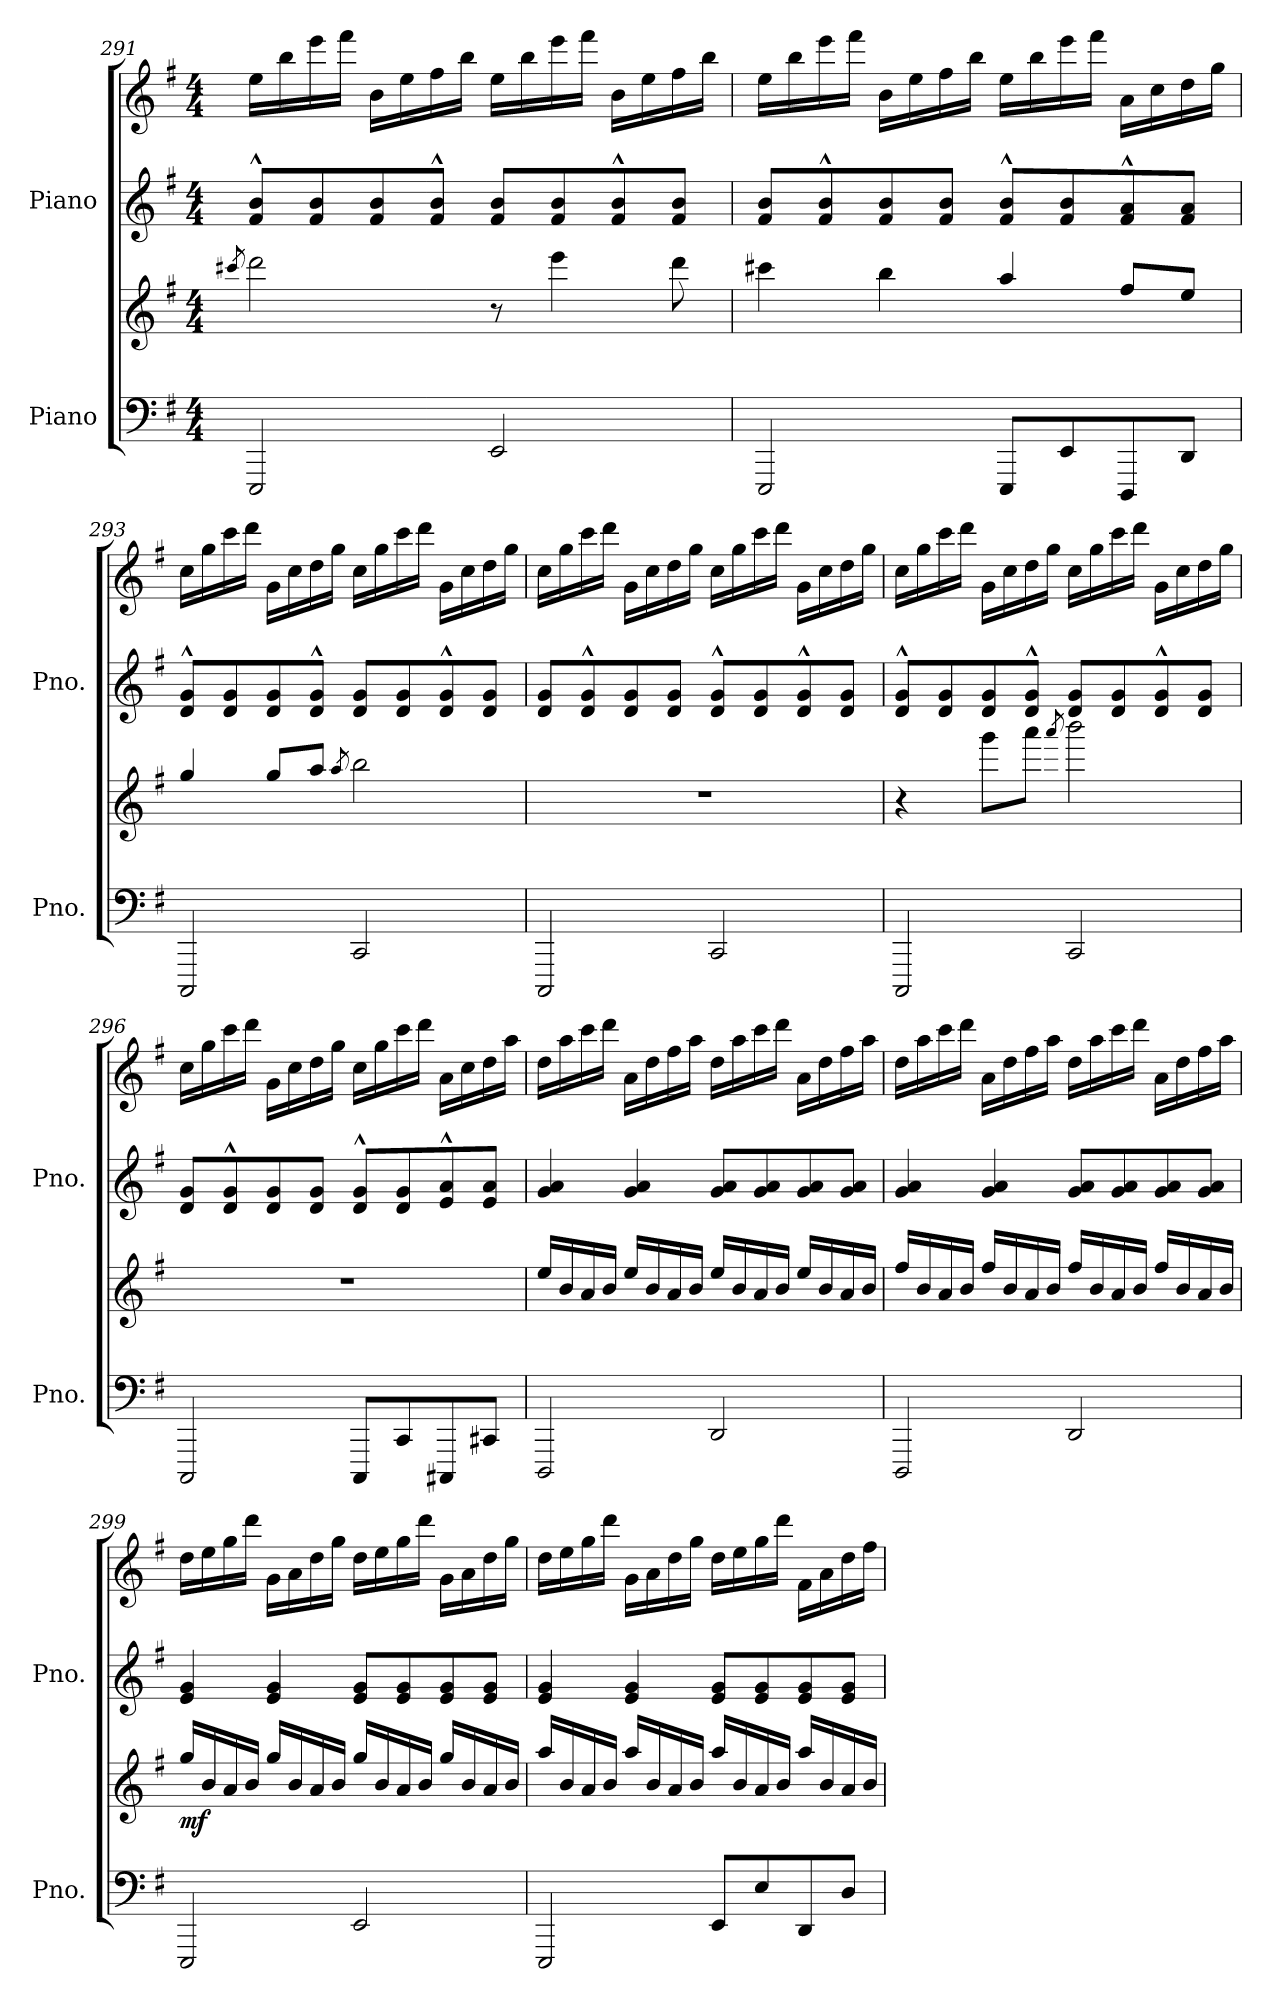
**kern	**kern	**dynam	**kern	**kern
*part2	*part2	*part2	*part1	*part1
*staff4	*staff3	*staff3/4	*staff2	*staff1
*I"Piano	*	*	*I"Piano	*
*I'Pno.	*	*	*I'Pno.	*
!!LO:LB:g=z
*clefF4	*clefG2	*	*clefG2	*clefG2
*k[f#]	*k[f#]	*	*k[f#]	*k[f#]
*M4/4	*M4/4	*	*M4/4	*M4/4
=291	=291	=291	=291	=291
.	8qccc#X/	.	.	.
2EEE/	2ddd\	.	8f#/^^ 8b/^^L	16ee\LL
.	.	.	.	16bb\
.	.	.	8f#/ 8b/	16eee\
.	.	.	.	16fff#\JJ
.	.	.	8f#/ 8b/	16b\LL
.	.	.	.	16ee\
.	.	.	8f#/^^ 8b/^^J	16ff#\
.	.	.	.	16bb\JJ
2EE/	8r	.	8f#/ 8b/L	16ee\LL
.	.	.	.	16bb\
.	4eee\	.	8f#/ 8b/	16eee\
.	.	.	.	16fff#\JJ
.	.	.	8f#/^^ 8b/^^	16b\LL
.	.	.	.	16ee\
.	8ddd\	.	8f#/ 8b/J	16ff#\
.	.	.	.	16bb\JJ
=292	=292	=292	=292	=292
2EEE/	4ccc#X\	.	8f#/ 8b/L	16ee\LL
.	.	.	.	16bb\
.	.	.	8f#/^^ 8b/^^	16eee\
.	.	.	.	16fff#\JJ
.	4bb\	.	8f#/ 8b/	16b\LL
.	.	.	.	16ee\
.	.	.	8f#/ 8b/J	16ff#\
.	.	.	.	16bb\JJ
8EEE/L	4aa/	.	8f#/^^ 8b/^^L	16ee\LL
.	.	.	.	16bb\
8EE/	.	.	8f#/ 8b/	16eee\
.	.	.	.	16fff#\JJ
8DDD/	8ff#/L	.	8f#/^^ 8a/^^	16a\LL
.	.	.	.	16cc\
8DD/J	8ee/J	.	8f#/ 8a/J	16dd\
.	.	.	.	16gg\JJ
!!LO:PB:g=z
=293	=293	=293	=293	=293
2CCC/	4gg/	.	8d/^^ 8g/^^L	16cc\LL
.	.	.	.	16gg\
.	.	.	8d/ 8g/	16ccc\
.	.	.	.	16ddd\JJ
.	8gg/L	.	8d/ 8g/	16g\LL
.	.	.	.	16cc\
.	8aa/J	.	8d/^^ 8g/^^J	16dd\
.	.	.	.	16gg\JJ
.	8qaa/	.	.	.
2CC/	2bb\	.	8d/ 8g/L	16cc\LL
.	.	.	.	16gg\
.	.	.	8d/ 8g/	16ccc\
.	.	.	.	16ddd\JJ
.	.	.	8d/^^ 8g/^^	16g\LL
.	.	.	.	16cc\
.	.	.	8d/ 8g/J	16dd\
.	.	.	.	16gg\JJ
=294	=294	=294	=294	=294
2CCC/	1r	.	8d/ 8g/L	16cc\LL
.	.	.	.	16gg\
.	.	.	8d/^^ 8g/^^	16ccc\
.	.	.	.	16ddd\JJ
.	.	.	8d/ 8g/	16g\LL
.	.	.	.	16cc\
.	.	.	8d/ 8g/J	16dd\
.	.	.	.	16gg\JJ
2CC/	.	.	8d/^^ 8g/^^L	16cc\LL
.	.	.	.	16gg\
.	.	.	8d/ 8g/	16ccc\
.	.	.	.	16ddd\JJ
.	.	.	8d/^^ 8g/^^	16g\LL
.	.	.	.	16cc\
.	.	.	8d/ 8g/J	16dd\
.	.	.	.	16gg\JJ
!!LO:LB:g=z
=295	=295	=295	=295	=295
2CCC/	4r	.	8d/^^ 8g/^^L	16cc\LL
.	.	.	.	16gg\
.	.	.	8d/ 8g/	16ccc\
.	.	.	.	16ddd\JJ
.	8ggg\L	.	8d/ 8g/	16g\LL
.	.	.	.	16cc\
.	8aaa\J	.	8d/^^ 8g/^^J	16dd\
.	.	.	.	16gg\JJ
.	8qaaa/	.	.	.
2CC/	2bbb\	.	8d/ 8g/L	16cc\LL
.	.	.	.	16gg\
.	.	.	8d/ 8g/	16ccc\
.	.	.	.	16ddd\JJ
.	.	.	8d/^^ 8g/^^	16g\LL
.	.	.	.	16cc\
.	.	.	8d/ 8g/J	16dd\
.	.	.	.	16gg\JJ
=296	=296	=296	=296	=296
2CCC/	1r	.	8d/ 8g/L	16cc\LL
.	.	.	.	16gg\
.	.	.	8d/^^ 8g/^^	16ccc\
.	.	.	.	16ddd\JJ
.	.	.	8d/ 8g/	16g\LL
.	.	.	.	16cc\
.	.	.	8d/ 8g/J	16dd\
.	.	.	.	16gg\JJ
8CCC/L	.	.	8d/^^ 8g/^^L	16cc\LL
.	.	.	.	16gg\
8CC/	.	.	8d/ 8g/	16ccc\
.	.	.	.	16ddd\JJ
8CCC#X/	.	.	8e/^^ 8a/^^	16a\LL
.	.	.	.	16cc\
8CC#X/J	.	.	8e/ 8a/J	16dd\
.	.	.	.	16aa\JJ
!!LO:LB:g=z
=297	=297	=297	=297	=297
!	!	!LO:DY:b=2	!	!
!	!	!LO:DY:n=1:b	!	!
2DDD/	16ee/LL	mf mp	4g/ 4a/	16dd\LL
.	16b/	.	.	16aa\
.	16a/	.	.	16ccc\
.	16b/JJ	.	.	16ddd\JJ
.	16ee/LL	.	4g/ 4a/	16a\LL
.	16b/	.	.	16dd\
.	16a/	.	.	16ff#\
.	16b/JJ	.	.	16aa\JJ
2DD/	16ee/LL	.	8g/ 8a/L	16dd\LL
.	16b/	.	.	16aa\
.	16a/	.	8g/ 8a/	16ccc\
.	16b/JJ	.	.	16ddd\JJ
.	16ee/LL	.	8g/ 8a/	16a\LL
.	16b/	.	.	16dd\
.	16a/	.	8g/ 8a/J	16ff#\
.	16b/JJ	.	.	16aa\JJ
=298	=298	=298	=298	=298
2DDD/	16ff#/LL	.	4g/ 4a/	16dd\LL
.	16b/	.	.	16aa\
.	16a/	.	.	16ccc\
.	16b/JJ	.	.	16ddd\JJ
.	16ff#/LL	.	4g/ 4a/	16a\LL
.	16b/	.	.	16dd\
.	16a/	.	.	16ff#\
.	16b/JJ	.	.	16aa\JJ
2DD/	16ff#/LL	.	8g/ 8a/L	16dd\LL
.	16b/	.	.	16aa\
.	16a/	.	8g/ 8a/	16ccc\
.	16b/JJ	.	.	16ddd\JJ
.	16ff#/LL	.	8g/ 8a/	16a\LL
.	16b/	.	.	16dd\
.	16a/	.	8g/ 8a/J	16ff#\
.	16b/JJ	.	.	16aa\JJ
!!LO:PB:g=z
=299	=299	=299	=299	=299
!	!	!LO:DY:b	!	!
2EEE/	16gg/LL	mf	4e/ 4g/	16dd\LL
.	16b/	.	.	16ee\
.	16a/	.	.	16gg\
.	16b/JJ	.	.	16ddd\JJ
.	16gg/LL	.	4e/ 4g/	16g\LL
.	16b/	.	.	16a\
.	16a/	.	.	16dd\
.	16b/JJ	.	.	16gg\JJ
2EE/	16gg/LL	.	8e/ 8g/L	16dd\LL
.	16b/	.	.	16ee\
.	16a/	.	8e/ 8g/	16gg\
.	16b/JJ	.	.	16ddd\JJ
.	16gg/LL	.	8e/ 8g/	16g\LL
.	16b/	.	.	16a\
.	16a/	.	8e/ 8g/J	16dd\
.	16b/JJ	.	.	16gg\JJ
=300	=300	=300	=300	=300
2EEE/	16aa/LL	.	4e/ 4g/	16dd\LL
.	16b/	.	.	16ee\
.	16a/	.	.	16gg\
.	16b/JJ	.	.	16ddd\JJ
.	16aa/LL	.	4e/ 4g/	16g\LL
.	16b/	.	.	16a\
.	16a/	.	.	16dd\
.	16b/JJ	.	.	16gg\JJ
8EE/L	16aa/LL	.	8e/ 8g/L	16dd\LL
.	16b/	.	.	16ee\
8E/	16a/	.	8e/ 8g/	16gg\
.	16b/JJ	.	.	16ddd\JJ
8DD/	16aa/LL	.	8e/ 8g/	16f#\LL
.	16b/	.	.	16a\
8D/J	16a/	.	8e/ 8g/J	16dd\
.	16b/JJ	.	.	16ff#\JJ
=	=	=	=	=
*-	*-	*-	*-	*-
